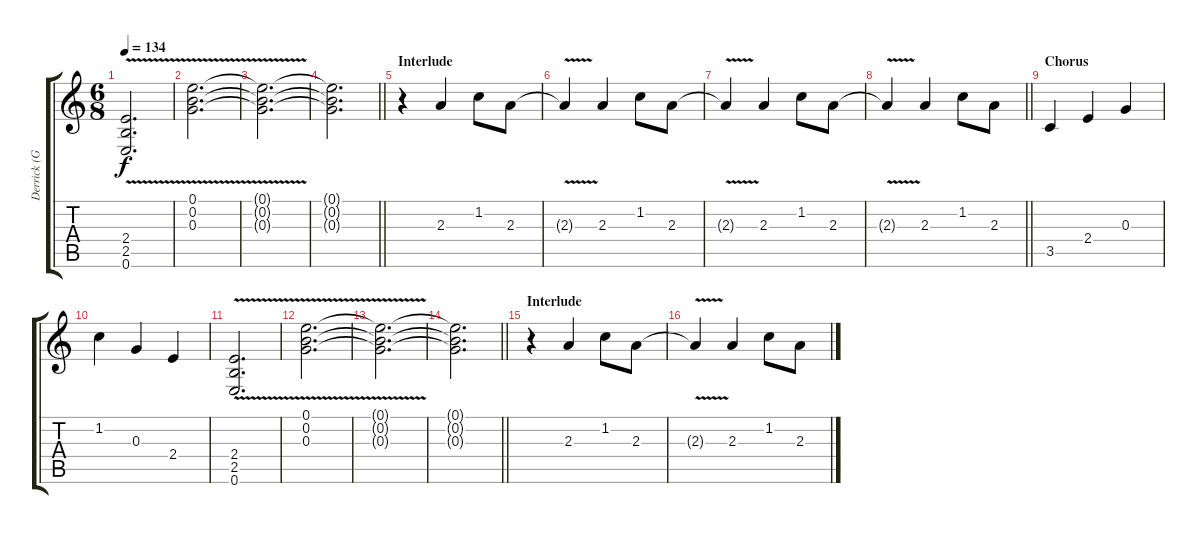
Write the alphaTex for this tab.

\track ("Derrick (Guitar)" "Derrick (G") {instrument electricguitarjazz}
\staff {score tabs}
\tuning (E4 B3 G3 D3 A2 E2) {hide}
\ts (6 8)
\tempo 134
\clef g2
\ks c
(2.4{v} 2.5{v} 0.6{v}).2{d dy f} |
(0.1{v} 0.2{v} 0.3{v}).2{d} |
(0.1{t} 0.2{t} 0.3{t}).2{d} |
\barLineRight lightlight
(0.1{t} 0.2{t} 0.3{t}).2{d} |
\section ("" "Interlude")
r.4 2.3.4 1.2.8 2.3.8 |
2.3{v t}.4 2.3.4 1.2.8 2.3.8 |
2.3{v t}.4 2.3.4 1.2.8 2.3.8 |
\barLineRight lightlight
2.3{v t}.4 2.3.4 1.2.8 2.3.8 |
\section ("" "Chorus")
3.5.4 2.4.4 0.3.4 |
1.2.4 0.3.4 2.4.4 |
(2.4{v} 2.5{v} 0.6{v}).2{d} |
(0.1{v} 0.2{v} 0.3{v}).2{d} |
(0.1{t} 0.2{t} 0.3{t}).2{d} |
\barLineRight lightlight
(0.1{t} 0.2{t} 0.3{t}).2{d} |
\section ("" "Interlude")
r.4 2.3.4 1.2.8 2.3.8 |
2.3{v t}.4 2.3.4 1.2.8 2.3.8
